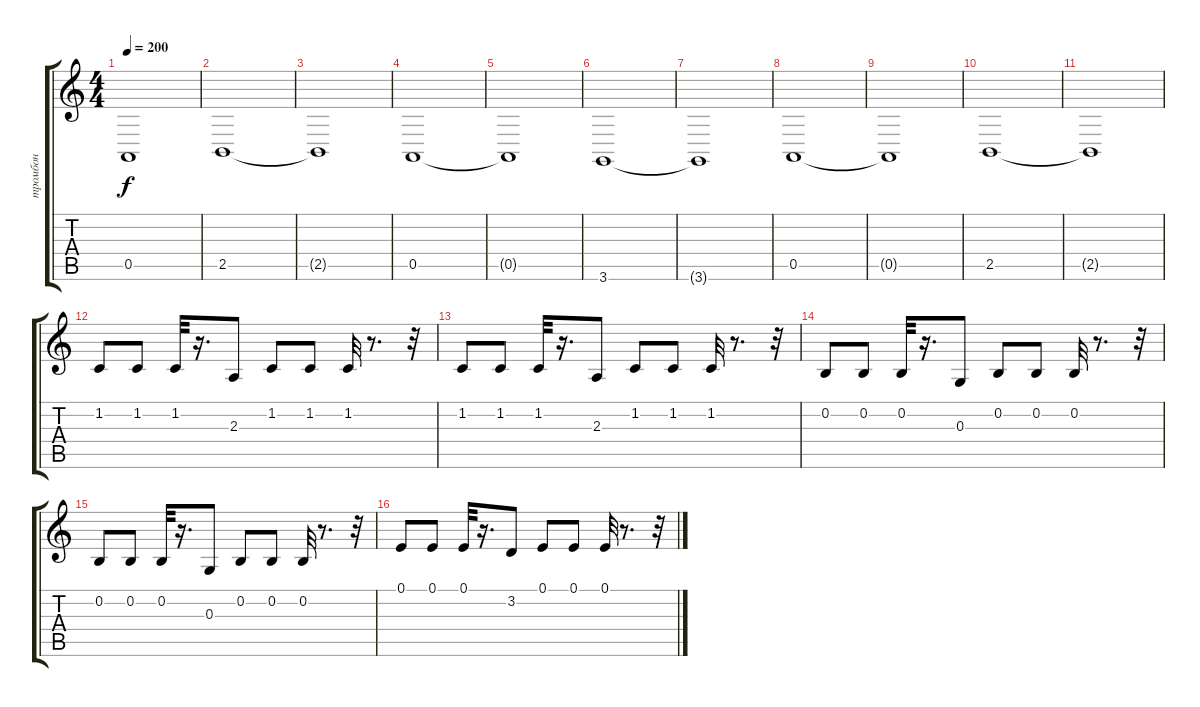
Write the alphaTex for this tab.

\track ("тромбон" "тромбон") {instrument trombone}
\staff {score tabs}
\tuning (E4 B3 G3 D3 A2 E2) {hide}
\ts (4 4)
\tempo 200
\clef g2
\ks c
0.5{t}.1{dy f} |
2.5.1{volume 12} |
2.5{t}.1 |
0.5.1{volume 15} |
0.5{t}.1 |
3.6.1{volume 14} |
3.6{t}.1 |
0.5.1{volume 11} |
0.5{t}.1 |
2.5.1{volume 12} |
2.5{t}.1 |
1.2.8{volume 15} 1.2.8 1.2.32 r.16{d} 2.3.8 1.2.8 1.2.8 1.2.32 r.8{d} r.32 |
1.2.8 1.2.8 1.2.32 r.16{d} 2.3.8 1.2.8 1.2.8 1.2.32 r.8{d} r.32 |
0.2.8 0.2.8 0.2.32 r.16{d} 0.3.8 0.2.8 0.2.8 0.2.32 r.8{d} r.32 |
0.2.8 0.2.8 0.2.32 r.16{d} 0.3.8 0.2.8 0.2.8 0.2.32 r.8{d} r.32 |
0.1.8 0.1.8 0.1.32 r.16{d} 3.2.8 0.1.8 0.1.8 0.1.32 r.8{d} r.32
